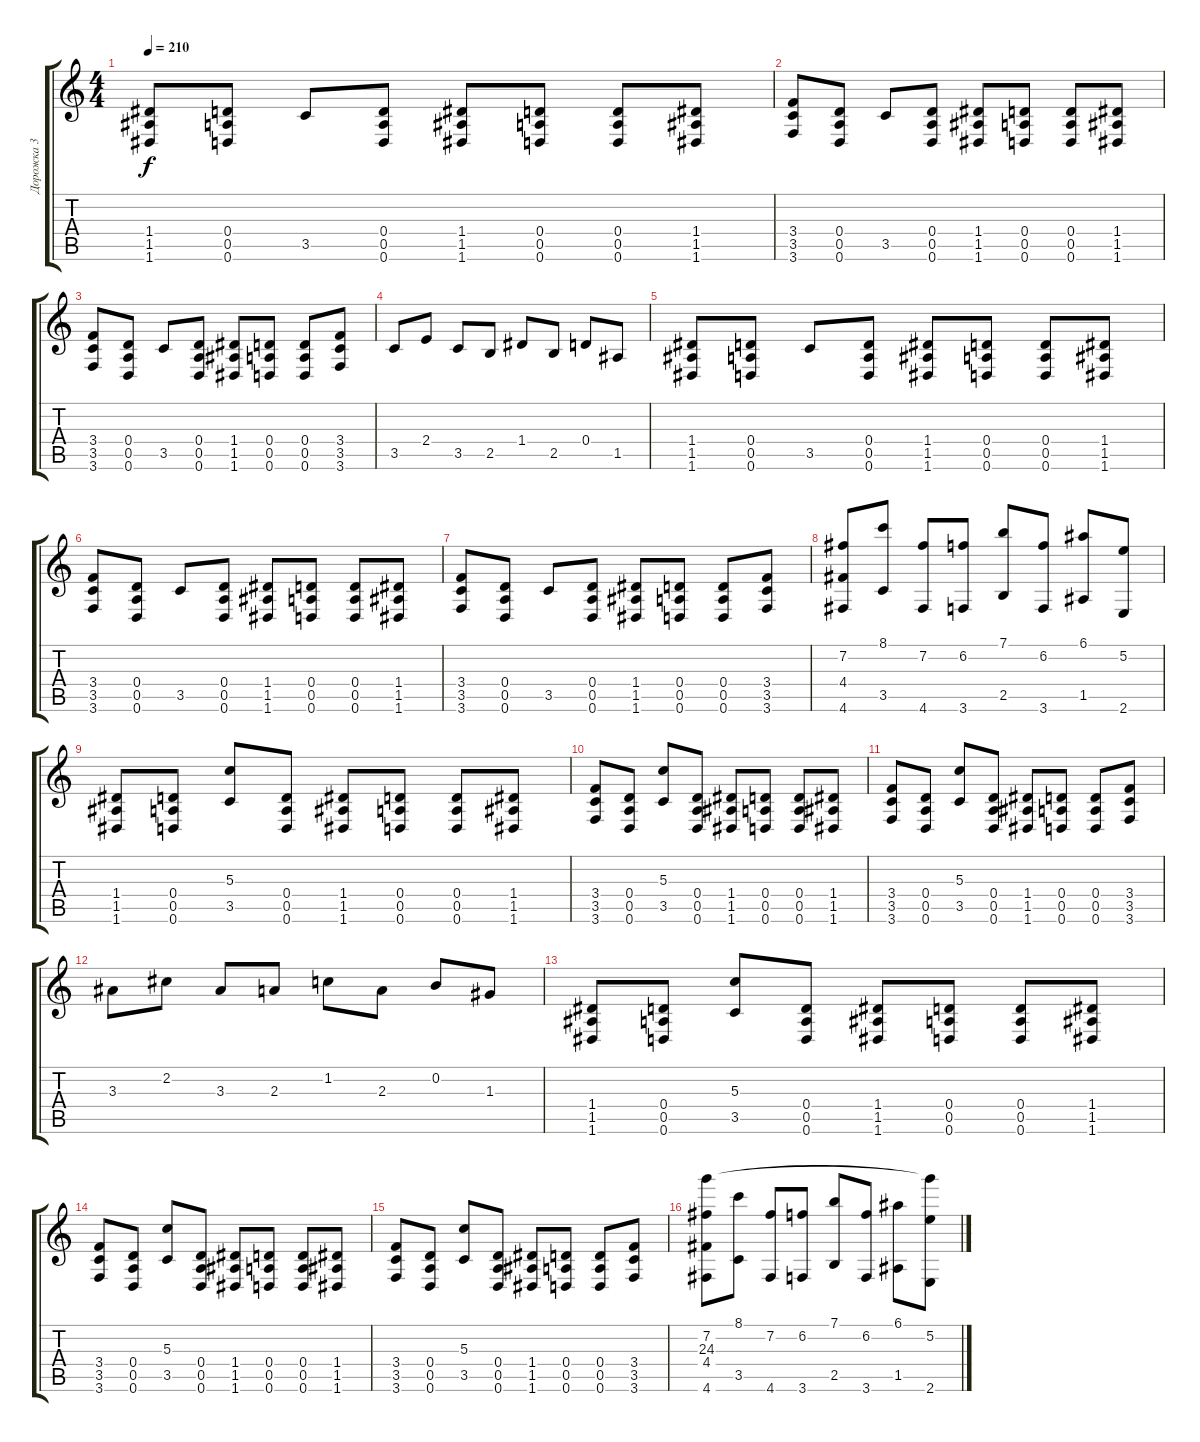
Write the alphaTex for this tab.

\track ("Дорожка 3" "Дорожка 3") {instrument distortionguitar}
\staff {score tabs}
\tuning (E4 B3 G3 D3 A2 D2) {hide}
\ts (4 4)
\tempo 210
\clef g2
\ks c
(1.4 1.5 1.6).8{dy f} (0.4 0.5 0.6).8 3.5.8 (0.4 0.5 0.6).8 (1.4 1.5 1.6).8 (0.4 0.5 0.6).8 (0.4 0.5 0.6).8 (1.4 1.5 1.6).8 |
(3.4 3.5 3.6).8 (0.4 0.5 0.6).8 3.5.8 (0.4 0.5 0.6).8 (1.4 1.5 1.6).8 (0.4 0.5 0.6).8 (0.4 0.5 0.6).8 (1.4 1.5 1.6).8 |
(3.4 3.5 3.6).8 (0.4 0.5 0.6).8 3.5.8 (0.4 0.5 0.6).8 (1.4 1.5 1.6).8 (0.4 0.5 0.6).8 (0.4 0.5 0.6).8 (3.4 3.5 3.6).8 |
3.5.8 2.4.8 3.5.8 2.5.8 1.4.8 2.5.8 0.4.8 1.5.8 |
(1.4 1.5 1.6).8 (0.4 0.5 0.6).8 3.5.8 (0.4 0.5 0.6).8 (1.4 1.5 1.6).8 (0.4 0.5 0.6).8 (0.4 0.5 0.6).8 (1.4 1.5 1.6).8 |
(3.4 3.5 3.6).8 (0.4 0.5 0.6).8 3.5.8 (0.4 0.5 0.6).8 (1.4 1.5 1.6).8 (0.4 0.5 0.6).8 (0.4 0.5 0.6).8 (1.4 1.5 1.6).8 |
(3.4 3.5 3.6).8 (0.4 0.5 0.6).8 3.5.8 (0.4 0.5 0.6).8 (1.4 1.5 1.6).8 (0.4 0.5 0.6).8 (0.4 0.5 0.6).8 (3.4 3.5 3.6).8 |
(7.2 4.4 4.6).8 (8.1 3.5).8 (7.2 4.6).8 (6.2 3.6).8 (7.1 2.5).8 (6.2 3.6).8 (6.1 1.5).8 (5.2 2.6).8 |
(1.4 1.5 1.6).8 (0.4 0.5 0.6).8 (5.3 3.5).8 (0.4 0.5 0.6).8 (1.4 1.5 1.6).8 (0.4 0.5 0.6).8 (0.4 0.5 0.6).8 (1.4 1.5 1.6).8 |
(3.4 3.5 3.6).8 (0.4 0.5 0.6).8 (5.3 3.5).8 (0.4 0.5 0.6).8 (1.4 1.5 1.6).8 (0.4 0.5 0.6).8 (0.4 0.5 0.6).8 (1.4 1.5 1.6).8 |
(3.4 3.5 3.6).8 (0.4 0.5 0.6).8 (5.3 3.5).8 (0.4 0.5 0.6).8 (1.4 1.5 1.6).8 (0.4 0.5 0.6).8 (0.4 0.5 0.6).8 (3.4 3.5 3.6).8 |
3.3.8 2.2.8 3.3.8 2.3.8 1.2.8 2.3.8 0.2.8 1.3.8 |
(1.4 1.5 1.6).8 (0.4 0.5 0.6).8 (5.3 3.5).8 (0.4 0.5 0.6).8 (1.4 1.5 1.6).8 (0.4 0.5 0.6).8 (0.4 0.5 0.6).8 (1.4 1.5 1.6).8 |
(3.4 3.5 3.6).8 (0.4 0.5 0.6).8 (5.3 3.5).8 (0.4 0.5 0.6).8 (1.4 1.5 1.6).8 (0.4 0.5 0.6).8 (0.4 0.5 0.6).8 (1.4 1.5 1.6).8 |
(3.4 3.5 3.6).8 (0.4 0.5 0.6).8 (5.3 3.5).8 (0.4 0.5 0.6).8 (1.4 1.5 1.6).8 (0.4 0.5 0.6).8 (0.4 0.5 0.6).8 (3.4 3.5 3.6).8 |
(7.2 24.3 4.4 4.6).8 (8.1 3.5).8 (7.2 4.6).8 (6.2 3.6).8 (7.1 2.5).8 (6.2 3.6).8 (6.1 1.5).8 (5.2 24.3{t} 2.6).8
